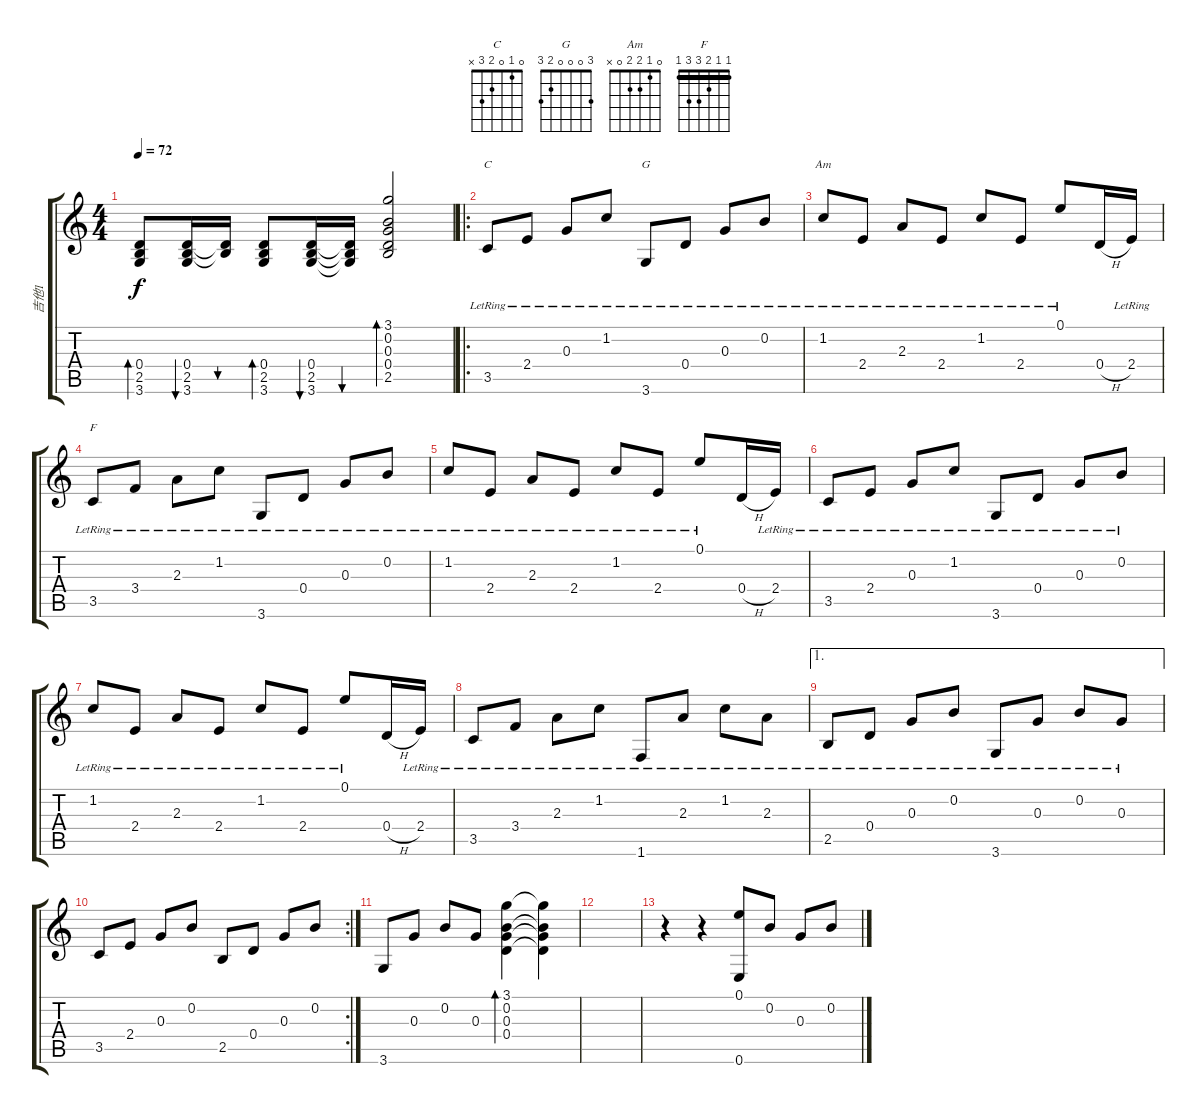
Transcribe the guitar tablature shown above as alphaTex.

\track ("吉他1" "吉他1") {instrument acousticguitarnylon}
\staff {score tabs}
\tuning (E4 B3 G3 D3 A2 E2) {hide}
\chord ("C" 0 1 0 2 3 x)
\chord ("G" 3 0 0 0 2 3)
\chord ("Am" 0 1 2 2 0 x)
\chord ("F" 1 1 2 3 3 1) {barre 1}
\ts (4 4)
\tempo 72
\clef g2
\ks c
(0.4 2.5 3.6).8{bd 60 dy f} (0.4 2.5 3.6).16{bu 60} (0.4{t} 2.5{t}).16{bu 60} (0.4 2.5 3.6).8{bd 60} (0.4 2.5 3.6).16{bu 60} (0.4{t} 2.5{t} 3.6{t}).16{bu 60} (3.1 0.2 0.3 0.4 2.5).2{bd 120} |
\ro
3.5{lr}.8{ch "C"} 2.4{lr}.8 0.3{lr}.8 1.2{lr}.8 3.6{lr}.8{ch "G"} 0.4{lr}.8 0.3{lr}.8 0.2{lr}.8 |
1.2{lr}.8{ch "Am"} 2.4{lr}.8 2.3{lr}.8 2.4{lr}.8 1.2{lr}.8 2.4{lr}.8 0.1{lr}.8 0.4{h}.16 2.4{lr}.16 |
3.5{lr}.8{ch "F"} 3.4{lr}.8 2.3{lr}.8 1.2{lr}.8 3.6{lr}.8 0.4{lr}.8 0.3{lr}.8 0.2{lr}.8 |
1.2{lr}.8 2.4{lr}.8 2.3{lr}.8 2.4{lr}.8 1.2{lr}.8 2.4{lr}.8 0.1{lr}.8 0.4{h}.16 2.4{lr}.16 |
3.5{lr}.8 2.4{lr}.8 0.3{lr}.8 1.2{lr}.8 3.6{lr}.8 0.4{lr}.8 0.3{lr}.8 0.2{lr}.8 |
1.2{lr}.8 2.4{lr}.8 2.3{lr}.8 2.4{lr}.8 1.2{lr}.8 2.4{lr}.8 0.1{lr}.8 0.4{h}.16 2.4{lr}.16 |
3.5{lr}.8 3.4{lr}.8 2.3{lr}.8 1.2{lr}.8 1.6{lr}.8 2.3{lr}.8 1.2{lr}.8 2.3{lr}.8 |
\ae 1
2.5{lr}.8 0.4{lr}.8 0.3{lr}.8 0.2{lr}.8 3.6{lr}.8 0.3{lr}.8 0.2{lr}.8 0.3{lr}.8 |
\rc 2
3.5.8 2.4.8 0.3.8 0.2.8 2.5.8 0.4.8 0.3.8 0.2.8 |
3.6.8 0.3.8 0.2.8 0.3.8 (3.1 0.2 0.3 0.4).4{bd 120} (3.1{t} 0.2{t} 0.3{t} 0.4{t}).4 |
|
r.4 r.4 (0.1 0.6).8 0.2.8 0.3.8 0.2.8
